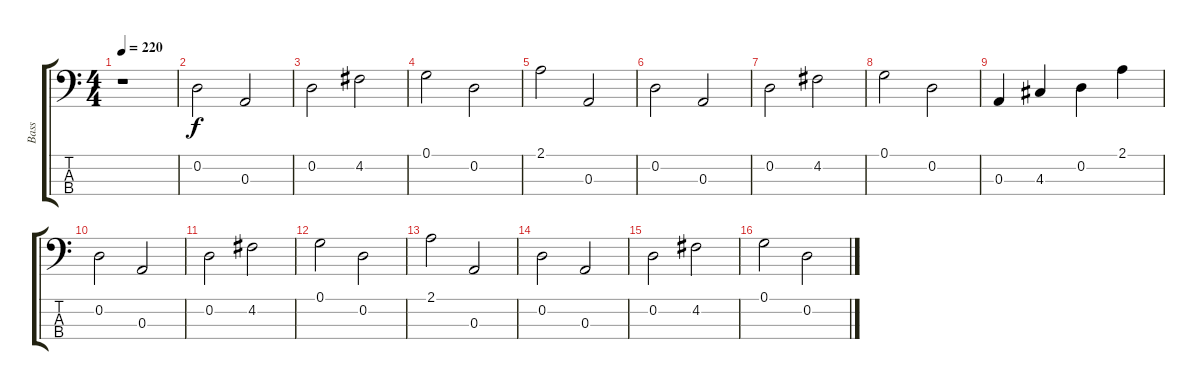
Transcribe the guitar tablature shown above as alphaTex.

\track ("Bass" "Bass") {instrument electricbassfinger}
\staff {score tabs}
\tuning (G2 D2 A1 E1) {hide}
\ts (4 4)
\tempo 220
\clef f4
\ks c
r.1{dy f instrument electricbassfinger} |
0.2.2 0.3.2 |
0.2.2 4.2.2 |
0.1.2 0.2.2 |
2.1.2 0.3.2 |
0.2.2 0.3.2 |
0.2.2 4.2.2 |
0.1.2 0.2.2 |
0.3.4 4.3.4 0.2.4 2.1.4 |
0.2.2 0.3.2 |
0.2.2 4.2.2 |
0.1.2 0.2.2 |
2.1.2 0.3.2 |
0.2.2 0.3.2 |
0.2.2 4.2.2 |
0.1.2 0.2.2
